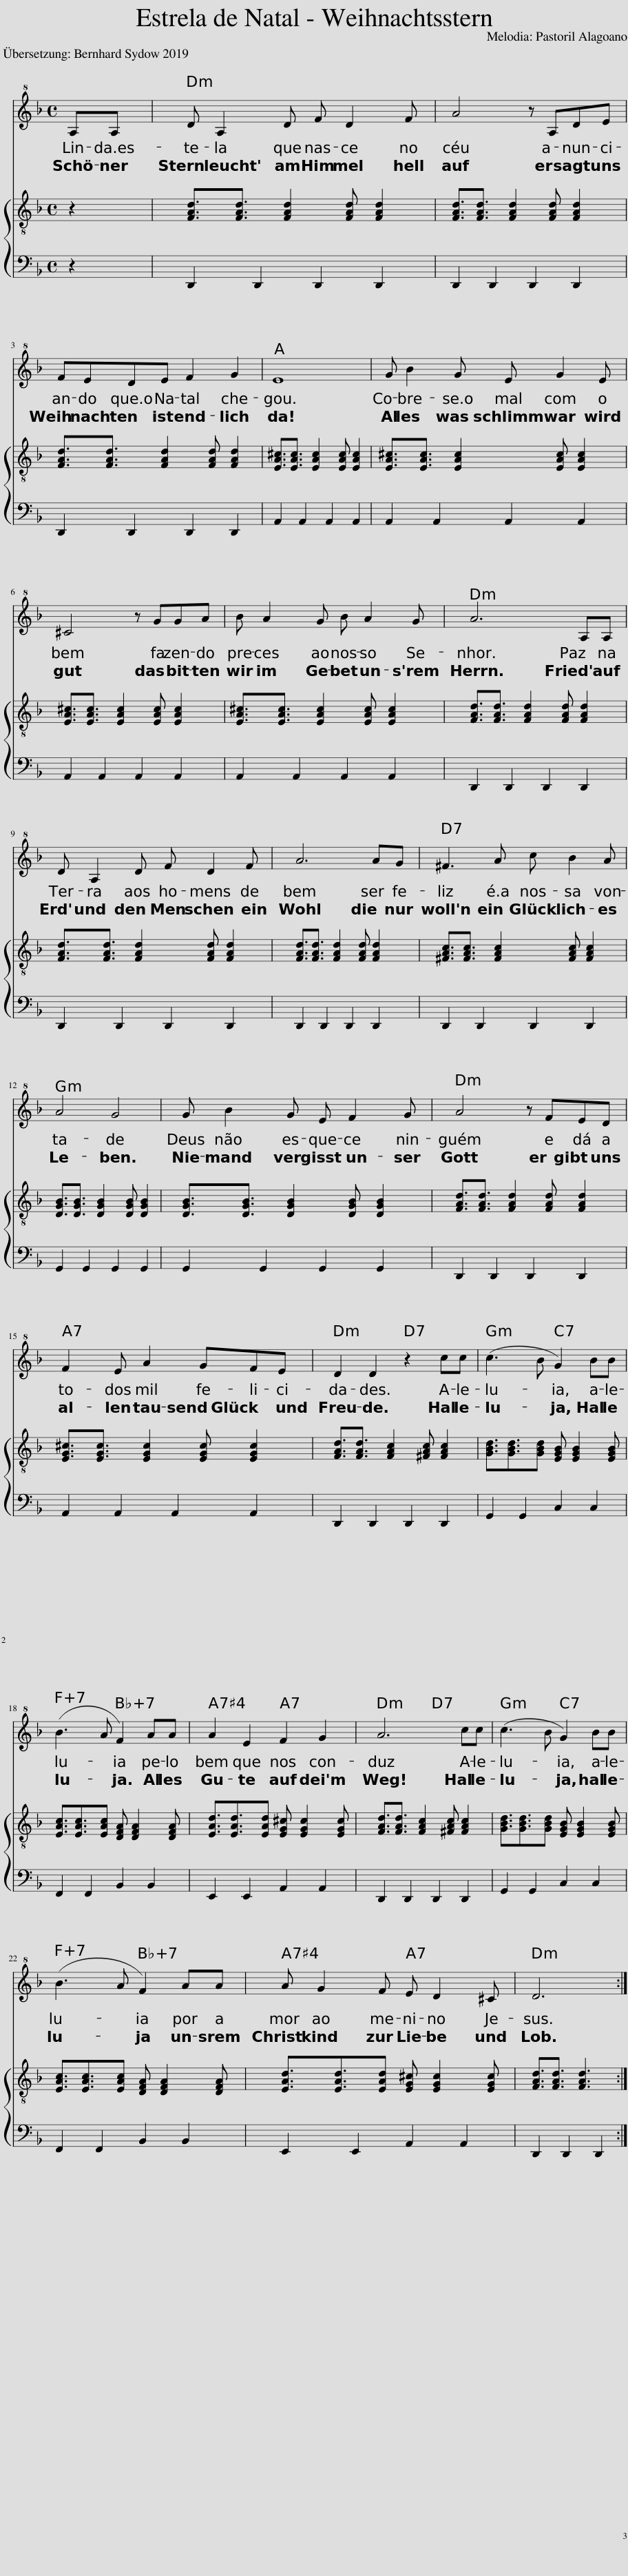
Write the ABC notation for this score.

X:1
%%score 1 { 2 | 3 }
L:1/8
M:4/4
I:linebreak $
K:F
V:1 treble+8
V:2 treble-8
V:3 bass
V:1
 A,A, | D A,2 D F D2 F | A4 z A,DE |$ FEDE F2 G2 | E8 | %5
 G B2 G E G2 E |$ ^C4 z GGA | B A2 G B A2 G | A6 A,A, |$ D A,2 D F D2 F | %10
 A6 AG | ^F3 A c B2 A |$ A4 G4 | G B2 G E F2 G | A4 z FED |$ %15
 F2 E A2 GFE | D2 D2 z2 cc | (c3 B G2) BB |$ (B3 A F2) AA | A2 E2 F2 G2 | %20
 A6 cc | (c3 B G2) BB |$ (B3 A F2) AA | A G2 F E D2 ^C | D6 :| %25
V:2
 z2 | [FAd]3/2[FAd]3/2 [FAd]2 [FAd] [FAd]2 | [FAd]3/2[FAd]3/2 [FAd]2 [FAd] [FAd]2 |$ [FAd]3/2[FAd]3/2 [FAd]2 [FAd] [FAd]2 | [EA^c]3/2[EAc]3/2 [EAc]2 [EAc] [EAc]2 | %5
 [EA^c]3/2[EAc]3/2 [EAc]2 [EAc] [EAc]2 |$ [EA^c]3/2[EAc]3/2 [EAc]2 [EAc] [EAc]2 | [EA^c]3/2[EAc]3/2 [EAc]2 [EAc] [EAc]2 | [FAd]3/2[FAd]3/2 [FAd]2 [FAd] [FAd]2 |$ [FAd]3/2[FAd]3/2 [FAd]2 [FAd] [FAd]2 | %10
 [FAd]3/2[FAd]3/2 [FAd]2 [FAd] [FAd]2 | [^FAc]3/2[FAc]3/2 [FAc]2 [FAc] [FAc]2 |$ [DGB]3/2[DGB]3/2 [DGB]2 [DGB] [DGB]2 | [DGB]3/2[DGB]3/2 [DGB]2 [DGB] [DGB]2 | [FAd]3/2[FAd]3/2 [FAd]2 [FAd] [FAd]2 |$ %15
 [EG^c]3/2[EGc]3/2 [EGc]2 [EGc] [EGc]2 | [FAd]3/2[FAd]3/2 [FAc]2 [^FAc] [FAc]2 | [GBd]3/2[GBd]3/2[GBd] [EGB] [EGB]2 [EGB] |$ [EAc]3/2[EAc]3/2[EAc] [DFA] [DFA]2 [DFA] | [EAd]3/2[EAd]3/2[EAd] [EG^c] [EGc]2 [EGc] | %20
 [FAd]3/2[FAd]3/2 [FAc]2 [^FAc] [FAc]2 | [GBd]3/2[GBd]3/2[GBd] [EGB] [EGB]2 [EGB] |$ [EAc]3/2[EAc]3/2[EAc] [DFA] [DFA]2 [DFA] | [EAd]3/2[EAd]3/2[EAd] [EG^c] [EGc]2 [EGc] | [FAd]3/2[FAd]3/2 [FAd]3 :| %25
V:3
 z2 | D,,2 D,,2 D,,2 D,,2 | D,,2 D,,2 D,,2 D,,2 |$ D,,2 D,,2 D,,2 D,,2 | A,,2 A,,2 A,,2 A,,2 | %5
 A,,2 A,,2 A,,2 A,,2 |$ A,,2 A,,2 A,,2 A,,2 | A,,2 A,,2 A,,2 A,,2 | D,,2 D,,2 D,,2 D,,2 |$ D,,2 D,,2 D,,2 D,,2 | %10
 D,,2 D,,2 D,,2 D,,2 | D,,2 D,,2 D,,2 D,,2 |$ G,,2 G,,2 G,,2 G,,2 | G,,2 G,,2 G,,2 G,,2 | D,,2 D,,2 D,,2 D,,2 |$ %15
 A,,2 A,,2 A,,2 A,,2 | D,,2 D,,2 D,,2 D,,2 | G,,2 G,,2 C,2 C,2 |$ F,,2 F,,2 B,,2 B,,2 | E,,2 E,,2 A,,2 A,,2 | %20
 D,,2 D,,2 D,,2 D,,2 | G,,2 G,,2 C,2 C,2 |$ F,,2 F,,2 B,,2 B,,2 | E,,2 E,,2 A,,2 A,,2 | D,,2 D,,2 D,,2 :| %25
